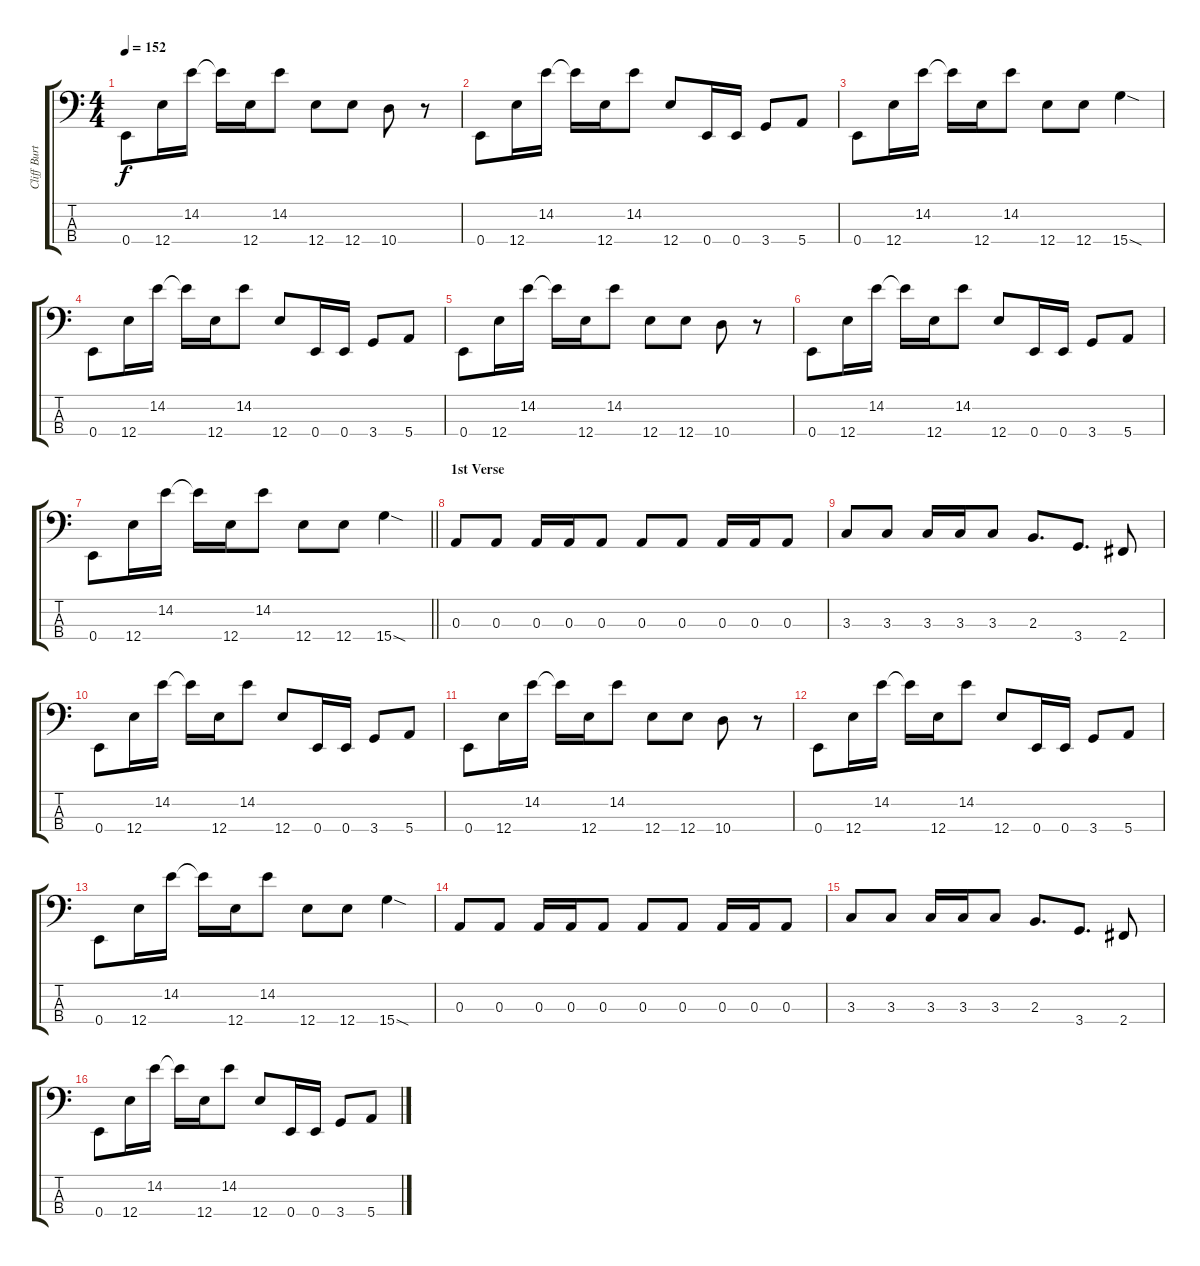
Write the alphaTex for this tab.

\track ("Cliff Burton - Bass" "Cliff Burt") {instrument electricbassfinger}
\staff {score tabs}
\tuning (G2 D2 A1 E1) {hide}
\ts (4 4)
\tempo 152
\clef f4
\ks c
0.4.8{dy f} 12.4.16 14.2.16 14.2{t}.16 12.4.16 14.2.8 12.4.8 12.4.8 10.4.8 r.8 |
0.4.8 12.4.16 14.2.16 14.2{t}.16 12.4.16 14.2.8 12.4.8 0.4.16 0.4.16 3.4.8 5.4.8 |
0.4.8 12.4.16 14.2.16 14.2{t}.16 12.4.16 14.2.8 12.4.8 12.4.8 15.4{sod}.4 |
0.4.8 12.4.16 14.2.16 14.2{t}.16 12.4.16 14.2.8 12.4.8 0.4.16 0.4.16 3.4.8 5.4.8 |
0.4.8 12.4.16 14.2.16 14.2{t}.16 12.4.16 14.2.8 12.4.8 12.4.8 10.4.8 r.8 |
0.4.8 12.4.16 14.2.16 14.2{t}.16 12.4.16 14.2.8 12.4.8 0.4.16 0.4.16 3.4.8 5.4.8 |
\barLineRight lightlight
0.4.8 12.4.16 14.2.16 14.2{t}.16 12.4.16 14.2.8 12.4.8 12.4.8 15.4{sod}.4 |
\section ("" "1st Verse")
0.3.8 0.3.8 0.3.16 0.3.16 0.3.8 0.3.8 0.3.8 0.3.16 0.3.16 0.3.8 |
3.3.8 3.3.8 3.3.16 3.3.16 3.3.8 2.3.8{d} 3.4.8{d} 2.4.8 |
0.4.8 12.4.16 14.2.16 14.2{t}.16 12.4.16 14.2.8 12.4.8 0.4.16 0.4.16 3.4.8 5.4.8 |
0.4.8 12.4.16 14.2.16 14.2{t}.16 12.4.16 14.2.8 12.4.8 12.4.8 10.4.8 r.8 |
0.4.8 12.4.16 14.2.16 14.2{t}.16 12.4.16 14.2.8 12.4.8 0.4.16 0.4.16 3.4.8 5.4.8 |
0.4.8 12.4.16 14.2.16 14.2{t}.16 12.4.16 14.2.8 12.4.8 12.4.8 15.4{sod}.4 |
0.3.8 0.3.8 0.3.16 0.3.16 0.3.8 0.3.8 0.3.8 0.3.16 0.3.16 0.3.8 |
3.3.8 3.3.8 3.3.16 3.3.16 3.3.8 2.3.8{d} 3.4.8{d} 2.4.8 |
0.4.8 12.4.16 14.2.16 14.2{t}.16 12.4.16 14.2.8 12.4.8 0.4.16 0.4.16 3.4.8 5.4.8
